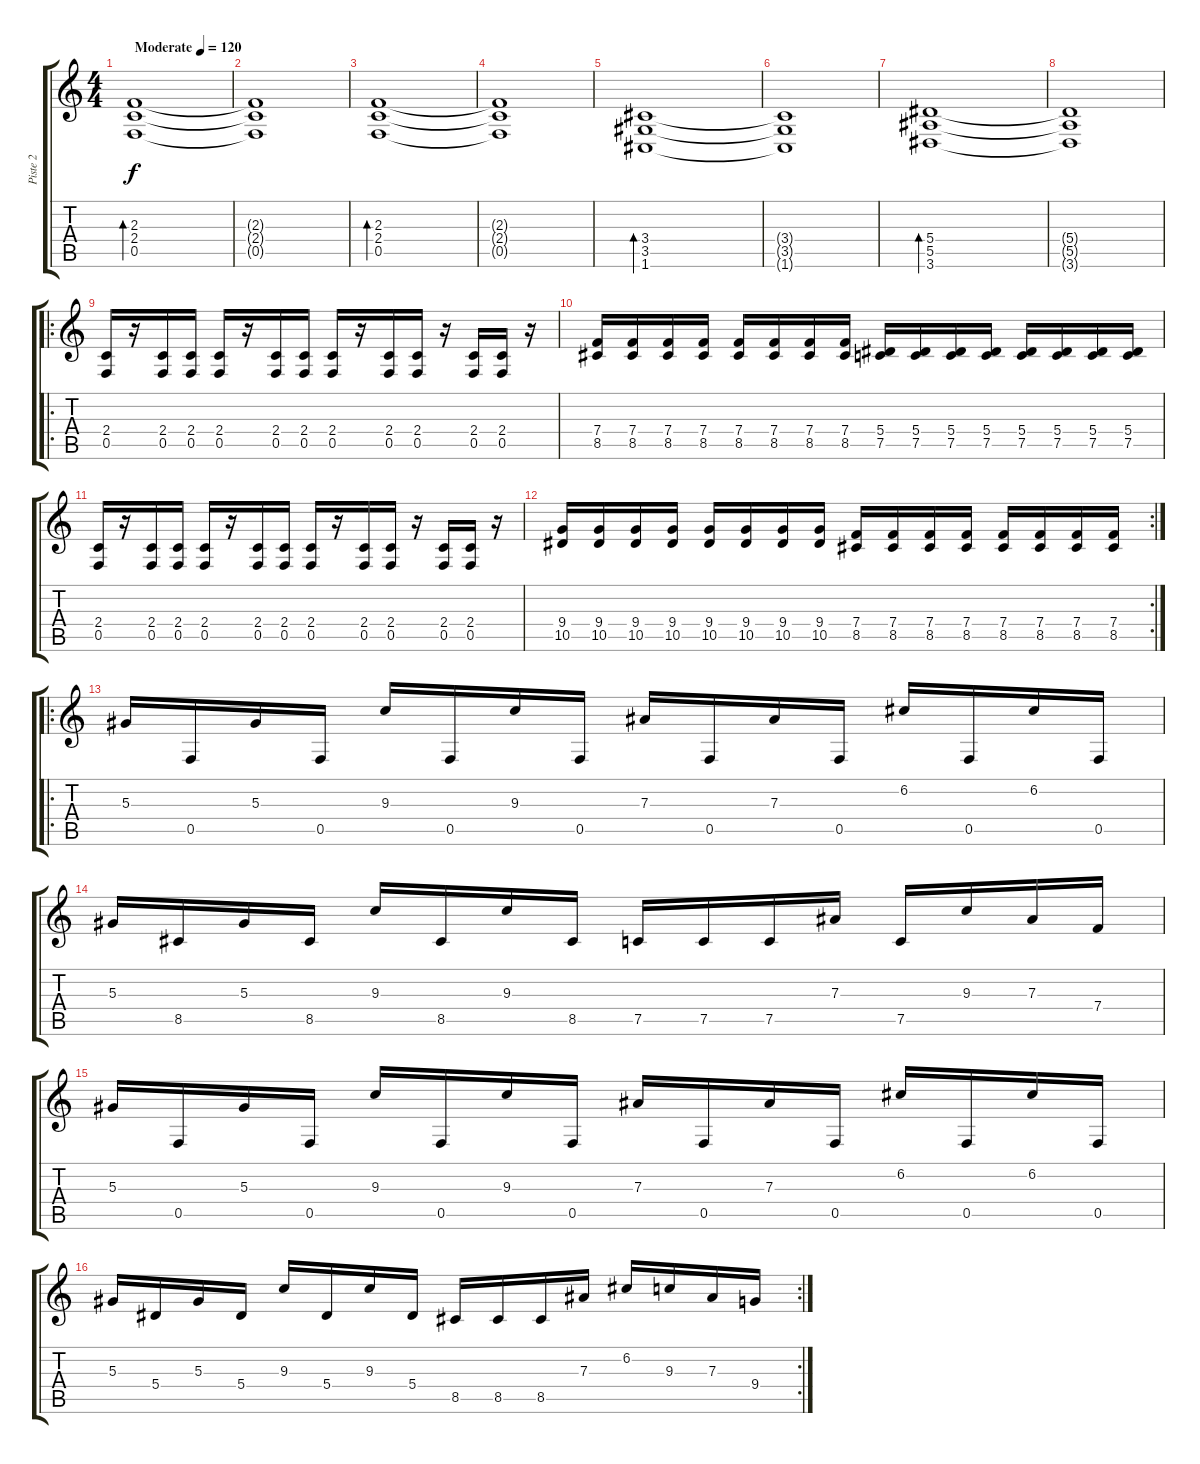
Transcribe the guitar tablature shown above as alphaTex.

\track ("Piste 2" "Piste 2") {instrument distortionguitar}
\staff {score tabs}
\tuning (C4 G3 Eb3 Bb2 F2 C2) {hide}
\ts (4 4)
\tempo (120 "Moderate")
\clef g2
\ks c
(2.3 2.4 0.5).1{bd 480 dy f instrument electricguitarjazz} |
(2.3{t} 2.4{t} 0.5{t}).1 |
(2.3 2.4 0.5).1{bd 480} |
(2.3{t} 2.4{t} 0.5{t}).1 |
(3.4 3.5 1.6).1{bd 480} |
(3.4{t} 3.5{t} 1.6{t}).1 |
(5.4 5.5 3.6).1{bd 480} |
(5.4{t} 5.5{t} 3.6{t}).1 |
\ro
(2.4 0.5).16{instrument distortionguitar} r.16 (2.4 0.5).16 (2.4 0.5).16 (2.4 0.5).16 r.16 (2.4 0.5).16 (2.4 0.5).16 (2.4 0.5).16 r.16 (2.4 0.5).16 (2.4 0.5).16 r.16 (2.4 0.5).16 (2.4 0.5).16 r.16 |
(7.4 8.5).16 (7.4 8.5).16 (7.4 8.5).16 (7.4 8.5).16 (7.4 8.5).16 (7.4 8.5).16 (7.4 8.5).16 (7.4 8.5).16 (5.4 7.5).16 (5.4 7.5).16 (5.4 7.5).16 (5.4 7.5).16 (5.4 7.5).16 (5.4 7.5).16 (5.4 7.5).16 (5.4 7.5).16 |
(2.4 0.5).16 r.16 (2.4 0.5).16 (2.4 0.5).16 (2.4 0.5).16 r.16 (2.4 0.5).16 (2.4 0.5).16 (2.4 0.5).16 r.16 (2.4 0.5).16 (2.4 0.5).16 r.16 (2.4 0.5).16 (2.4 0.5).16 r.16 |
\rc 2
(9.4 10.5).16 (9.4 10.5).16 (9.4 10.5).16 (9.4 10.5).16 (9.4 10.5).16 (9.4 10.5).16 (9.4 10.5).16 (9.4 10.5).16 (7.4 8.5).16 (7.4 8.5).16 (7.4 8.5).16 (7.4 8.5).16 (7.4 8.5).16 (7.4 8.5).16 (7.4 8.5).16 (7.4 8.5).16 |
\ro
5.3.16{instrument distortionguitar} 0.5.16 5.3.16 0.5.16 9.3.16 0.5.16 9.3.16 0.5.16 7.3.16 0.5.16 7.3.16 0.5.16 6.2.16 0.5.16 6.2.16 0.5.16 |
5.3.16 8.5.16 5.3.16 8.5.16 9.3.16 8.5.16 9.3.16 8.5.16 7.5.16 7.5.16 7.5.16 7.3.16 7.5.16 9.3.16 7.3.16 7.4.16 |
5.3.16 0.5.16 5.3.16 0.5.16 9.3.16 0.5.16 9.3.16 0.5.16 7.3.16 0.5.16 7.3.16 0.5.16 6.2.16 0.5.16 6.2.16 0.5.16 |
\rc 2
5.3.16 5.4.16 5.3.16 5.4.16 9.3.16 5.4.16 9.3.16 5.4.16 8.5.16 8.5.16 8.5.16 7.3.16 6.2.16 9.3.16 7.3.16 9.4.16
